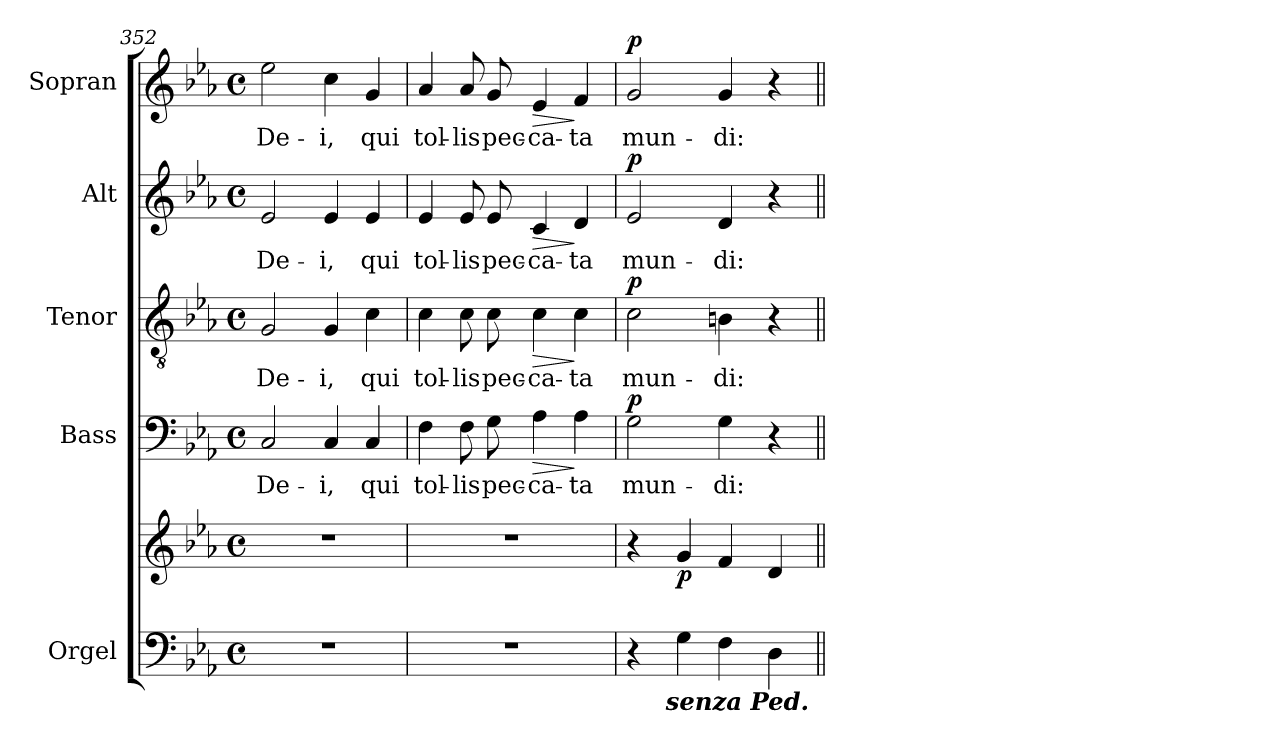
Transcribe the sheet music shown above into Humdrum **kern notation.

**kern	**kern	**dynam	**kern	**text	**dynam	**kern	**text	**dynam	**kern	**text	**dynam	**kern	**text	**dynam
*part5	*part5	*part5	*part4	*part4	*part4	*part3	*part3	*part3	*part2	*part2	*part2	*part1	*part1	*part1
*staff6	*staff5	*staff5/6	*staff4	*staff4	*staff4	*staff3	*staff3	*staff3	*staff2	*staff2	*staff2	*staff1	*staff1	*staff1
*I"Orgel	*	*	*I"Bass	*	*	*I"Tenor	*	*	*I"Alt	*	*	*I"Sopran	*	*
*I'Org.	*	*	*I'B.	*	*	*I'T.	*	*	*I'A.	*	*	*I'S.	*	*
*clefF4	*clefG2	*	*clefF4	*	*	*clefGv2	*	*	*clefG2	*	*	*clefG2	*	*
*k[b-e-a-]	*k[b-e-a-]	*	*k[b-e-a-]	*	*	*k[b-e-a-]	*	*	*k[b-e-a-]	*	*	*k[b-e-a-]	*	*
*E-:	*E-:	*	*E-:	*	*	*E-:	*	*	*E-:	*	*	*E-:	*	*
*M4/4	*M4/4	*	*M4/4	*	*	*M4/4	*	*	*M4/4	*	*	*M4/4	*	*
*met(c)	*met(c)	*	*met(c)	*	*	*met(c)	*	*	*met(c)	*	*	*met(c)	*	*
=352	=352	=352	=352	=352	=352	=352	=352	=352	=352	=352	=352	=352	=352	=352
!	!	!	!	!LO:LY:b	!	!	!LO:LY:b	!	!	!LO:LY:b	!	!	!LO:LY:b	!
1r	1r	.	2C/	De-	.	2G/	De-	.	2e-/	De-	.	2ee-\	De-	.
!	!	!	!	!LO:LY:b	!	!	!LO:LY:b	!	!	!LO:LY:b	!	!	!LO:LY:b	!
.	.	.	4C/	-i,	.	4G/	-i,	.	4e-/	-i,	.	4cc\	-i,	.
!	!	!	!	!LO:LY:b	!	!	!LO:LY:b	!	!	!LO:LY:b	!	!	!LO:LY:b	!
.	.	.	4C/	qui	.	4c\	qui	.	4e-/	qui	.	4g/	qui	.
=353	=353	=353	=353	=353	=353	=353	=353	=353	=353	=353	=353	=353	=353	=353
!	!	!	!	!LO:LY:b	!	!	!LO:LY:b	!	!	!LO:LY:b	!	!	!LO:LY:b	!
1r	1r	.	4F\	tol-	.	4c\	tol-	.	4e-/	tol-	.	4a-/	tol-	.
!	!	!	!	!LO:LY:b	!	!	!LO:LY:b	!	!	!LO:LY:b	!	!	!LO:LY:b	!
.	.	.	8F\	-lis	.	8c\	-lis	.	8e-/	-lis	.	8a-/	-lis	.
!	!	!	!	!LO:LY:b	!	!	!LO:LY:b	!	!	!LO:LY:b	!	!	!LO:LY:b	!
.	.	.	8G\	pec-	.	8c\	pec-	.	8e-/	pec-	.	8g/	pec-	.
!	!	!	!	!LO:LY:b	!LO:HP:b	!	!LO:LY:b	!LO:HP:b	!	!LO:LY:b	!LO:HP:b	!	!LO:LY:b	!LO:HP:b
.	.	.	4A-\	-ca-	>	4c\	-ca-	>	4c/	-ca-	>	4e-/	-ca-	>
!	!	!	!	!LO:LY:b	!	!	!LO:LY:b	!	!	!LO:LY:b	!	!	!LO:LY:b	!
.	.	.	4A-\	-ta	]	4c\	-ta	]	4d/	-ta	]	4f/	-ta	]
=354	=354	=354	=354	=354	=354	=354	=354	=354	=354	=354	=354	=354	=354	=354
!	!	!	!	!LO:LY:b	!LO:DY:a	!	!LO:LY:b	!LO:DY:a	!	!LO:LY:b	!LO:DY:a	!	!LO:LY:b	!LO:DY:a
*^	*	*	*	*	*	*	*	*	*	*	*	*	*	*
4r	8..ryy	4r	.	2G\	mun-	p	2c\	mun-	p	2e-/	mun-	p	2g/	mun-	p
!	!LO:TX:b:Bi:t=senza Ped.	!	!	!	!	!	!	!	!	!	!	!	!	!	!
.	2ryy	.	.	.	.	.	.	.	.	.	.	.	.	.	.
!	!	!	!LO:DY:b	!	!	!	!	!	!	!	!	!	!	!	!
4G\	.	4g/	p	.	.	.	.	.	.	.	.	.	.	.	.
!	!	!	!	!	!LO:LY:b	!	!	!LO:LY:b	!	!	!LO:LY:b	!	!	!LO:LY:b	!
4F\	.	4f/	.	4G\	-di:	.	4Bn\	-di:	.	4d/	-di:	.	4g/	-di:	.
.	4ryy	.	.	.	.	.	.	.	.	.	.	.	.	.	.
4D\	.	4d/	.	4r	.	.	4r	.	.	4r	.	.	4r	.	.
.	32ryy	.	.	.	.	.	.	.	.	.	.	.	.	.	.
*v	*v	*	*	*	*	*	*	*	*	*	*	*	*	*	*
=||	=||	=||	=||	=||	=||	=||	=||	=||	=||	=||	=||	=||	=||	=||
*-	*-	*-	*-	*-	*-	*-	*-	*-	*-	*-	*-	*-	*-	*-
